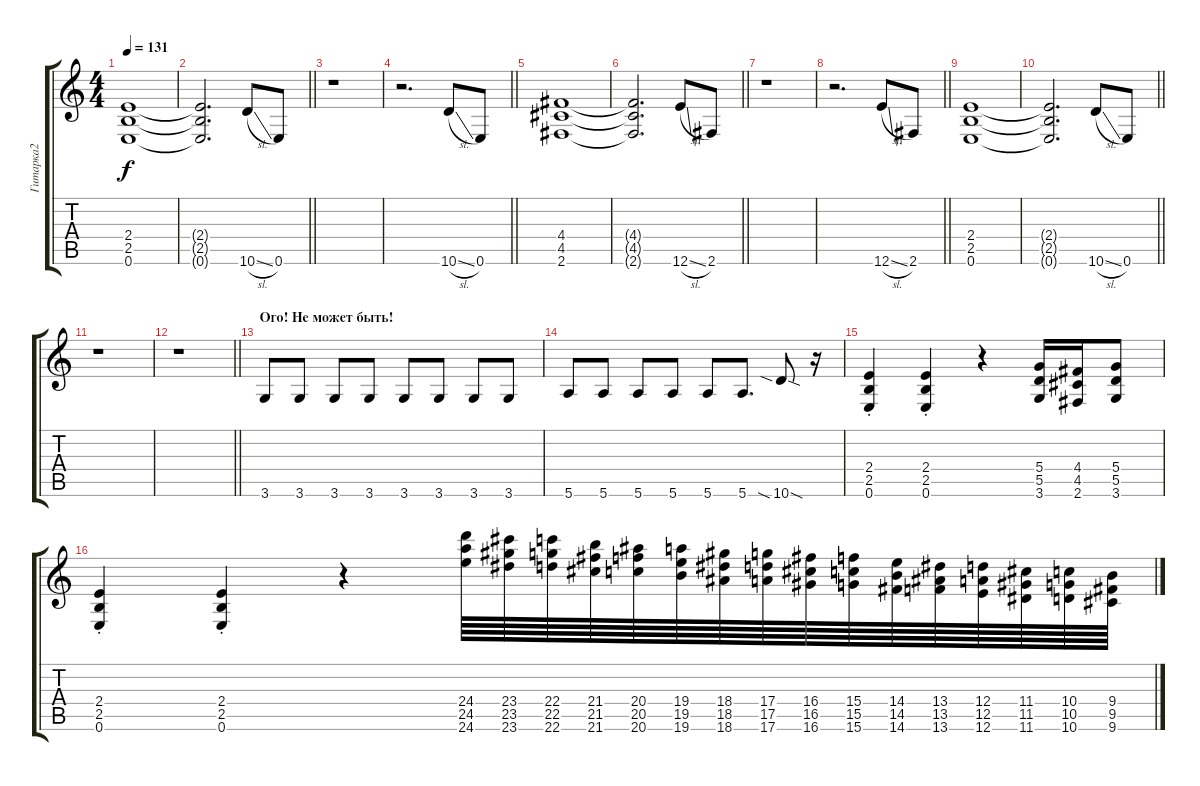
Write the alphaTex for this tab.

\track ("Гитарка2" "Гитарка2") {instrument overdrivenguitar}
\staff {score tabs}
\tuning (E4 B3 G3 D3 A2 E2) {hide}
\ts (4 4)
\tempo 131
\clef g2
\ks c
(2.4 2.5 0.6).1{dy f} |
\barLineRight lightlight
(2.4{t} 2.5{t} 0.6{t}).2{d} 10.6{sl}.8 0.6.8 |
r.1 |
\barLineRight lightlight
r.2{d} 10.6{sl}.8 0.6.8 |
(4.4 4.5 2.6).1 |
\barLineRight lightlight
(4.4{t} 4.5{t} 2.6{t}).2{d} 12.6{sl}.8 2.6.8 |
r.1 |
\barLineRight lightlight
r.2{d} 12.6{sl}.8 2.6.8 |
(2.4 2.5 0.6).1 |
\barLineRight lightlight
(2.4{t} 2.5{t} 0.6{t}).2{d} 10.6{sl}.8 0.6.8 |
r.1 |
\barLineRight lightlight
r.1 |
\section ("" "Ого! Не может быть!")
3.6.8 3.6.8 3.6.8 3.6.8 3.6.8 3.6.8 3.6.8 3.6.8 |
5.6.8 5.6.8 5.6.8 5.6.8 5.6.8 5.6.8{d} 10.6{sia sod}.8 r.16 |
(2.4{st} 2.5{st} 0.6{st}).4 (2.4{st} 2.5{st} 0.6{st}).4 r.4 (5.4 5.5 3.6).16 (4.4 4.5 2.6).16 (5.4 5.5 3.6).8 |
(2.4{st} 2.5{st} 0.6{st}).4{volume 16 instrument overdrivenguitar} (2.4{st} 2.5{st} 0.6{st}).4 r.4 (24.4 24.5 24.6).64 (23.4 23.5 23.6).64 (22.4 22.5 22.6).64 (21.4 21.5 21.6).64 (20.4 20.5 20.6).64 (19.4 19.5 19.6).64 (18.4 18.5 18.6).64 (17.4 17.5 17.6).64 (16.4 16.5 16.6).64 (15.4 15.5 15.6).64 (14.4 14.5 14.6).64 (13.4 13.5 13.6).64 (12.4 12.5 12.6).64 (11.4 11.5 11.6).64 (10.4 10.5 10.6).64 (9.4 9.5 9.6).64
